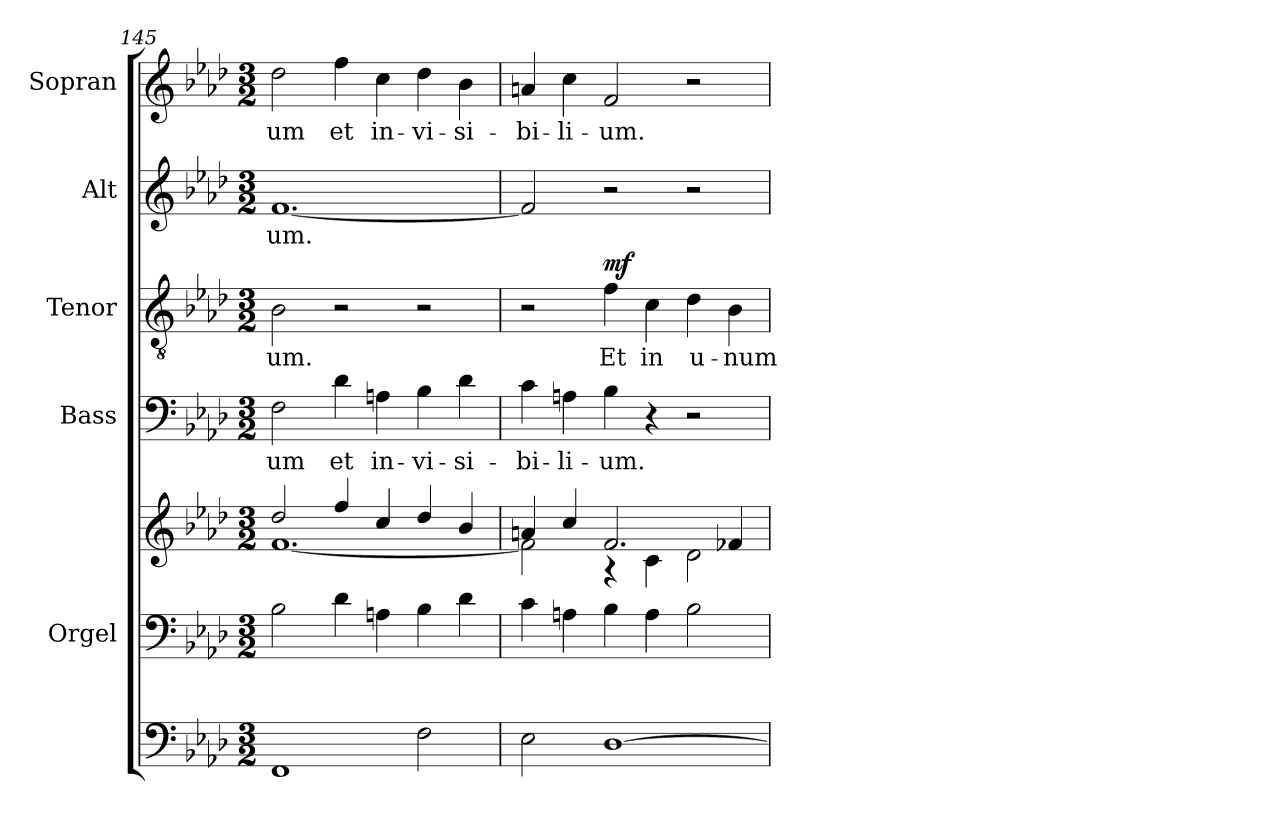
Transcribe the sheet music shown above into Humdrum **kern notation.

**kern	**kern	**kern	**kern	**text	**kern	**text	**dynam	**kern	**text	**kern	**text
*part6	*part5	*part5	*part4	*part4	*part3	*part3	*part3	*part2	*part2	*part1	*part1
*staff7	*staff6	*staff5	*staff4	*staff4	*staff3	*staff3	*staff3	*staff2	*staff2	*staff1	*staff1
*	*I"Orgel	*	*I"Bass	*	*I"Tenor	*	*	*I"Alt	*	*I"Sopran	*
*	*I'Org.	*	*I'B	*	*I'T	*	*	*I'A	*	*I'S	*
*clefF4	*clefF4	*clefG2	*clefF4	*	*clefGv2	*	*	*clefG2	*	*clefG2	*
*ITrd7c12	*	*	*	*	*	*	*	*	*	*	*
*k[b-e-a-d-]	*k[b-e-a-d-]	*k[b-e-a-d-]	*k[b-e-a-d-]	*	*k[b-e-a-d-]	*	*	*k[b-e-a-d-]	*	*k[b-e-a-d-]	*
*A-:	*A-:	*A-:	*A-:	*	*A-:	*	*	*A-:	*	*A-:	*
*M3/2	*M3/2	*M3/2	*M3/2	*	*M3/2	*	*	*M3/2	*	*M3/2	*
=145	=145	=145	=145	=145	=145	=145	=145	=145	=145	=145	=145
*	*	*^	*	*	*	*	*	*	*	*	*
!	!	!	!	!	!LO:LY:b	!	!LO:LY:b	!	!	!LO:LY:b	!	!LO:LY:b
1FFF	2B-\	2dd-/	[<1.f	2F\	-um	2B-\	-um.	.	[1.f	-um.	2dd-\	-um
!	!	!	!	!	!LO:LY:b	!	!	!	!	!	!	!LO:LY:b
.	4d-\	4ff/	.	4d-\	et	2r	.	.	.	.	4ff\	et
!	!	!	!	!	!LO:LY:b	!	!	!	!	!	!	!LO:LY:b
.	4An\	4cc/	.	4An\	in-	.	.	.	.	.	4cc\	in-
!	!	!	!	!	!LO:LY:b	!	!	!	!	!	!	!LO:LY:b
2FF\	4B-\	4dd-/	.	4B-\	-vi-	2r	.	.	.	.	4dd-\	-vi-
!	!	!	!	!	!LO:LY:b	!	!	!	!	!	!	!LO:LY:b
.	4d-\	4b-/	.	4d-\	-si-	.	.	.	.	.	4b-\	-si-
=146	=146	=146	=146	=146	=146	=146	=146	=146	=146	=146	=146	=146
!	!	!	!	!	!LO:LY:b	!	!	!	!	!	!	!LO:LY:b
2EE-\	4c\	4an/	2f\]	4c\	-bi-	2r	.	.	2f/]	.	4an/	-bi-
!	!	!	!	!	!LO:LY:b	!	!	!	!	!	!	!LO:LY:b
.	4An\	4cc/	.	4An\	-li-	.	.	.	.	.	4cc\	-li-
!	!	!	!	!	!LO:LY:b	!	!LO:LY:b	!LO:DY:a	!	!	!	!LO:LY:b
[1DD-	4B-\	2.f/	4rA	4B-\	-um.	4f\	Et	mf	2r	.	2f/	-um.
!	!	!	!	!	!	!	!LO:LY:b	!	!	!	!	!
.	4A\	.	4c\	4r	.	4c\	in	.	.	.	.	.
!	!	!	!	!	!	!	!LO:LY:b	!	!	!	!	!
.	2B-\	.	2d-\	2r	.	4d-\	u-	.	2r	.	2r	.
!	!	!	!	!	!	!	!LO:LY:b	!	!	!	!	!
.	.	4f-X/	.	.	.	4B-\	-num	.	.	.	.	.
*	*	*v	*v	*	*	*	*	*	*	*	*	*
=	=	=	=	=	=	=	=	=	=	=	=
*-	*-	*-	*-	*-	*-	*-	*-	*-	*-	*-	*-
